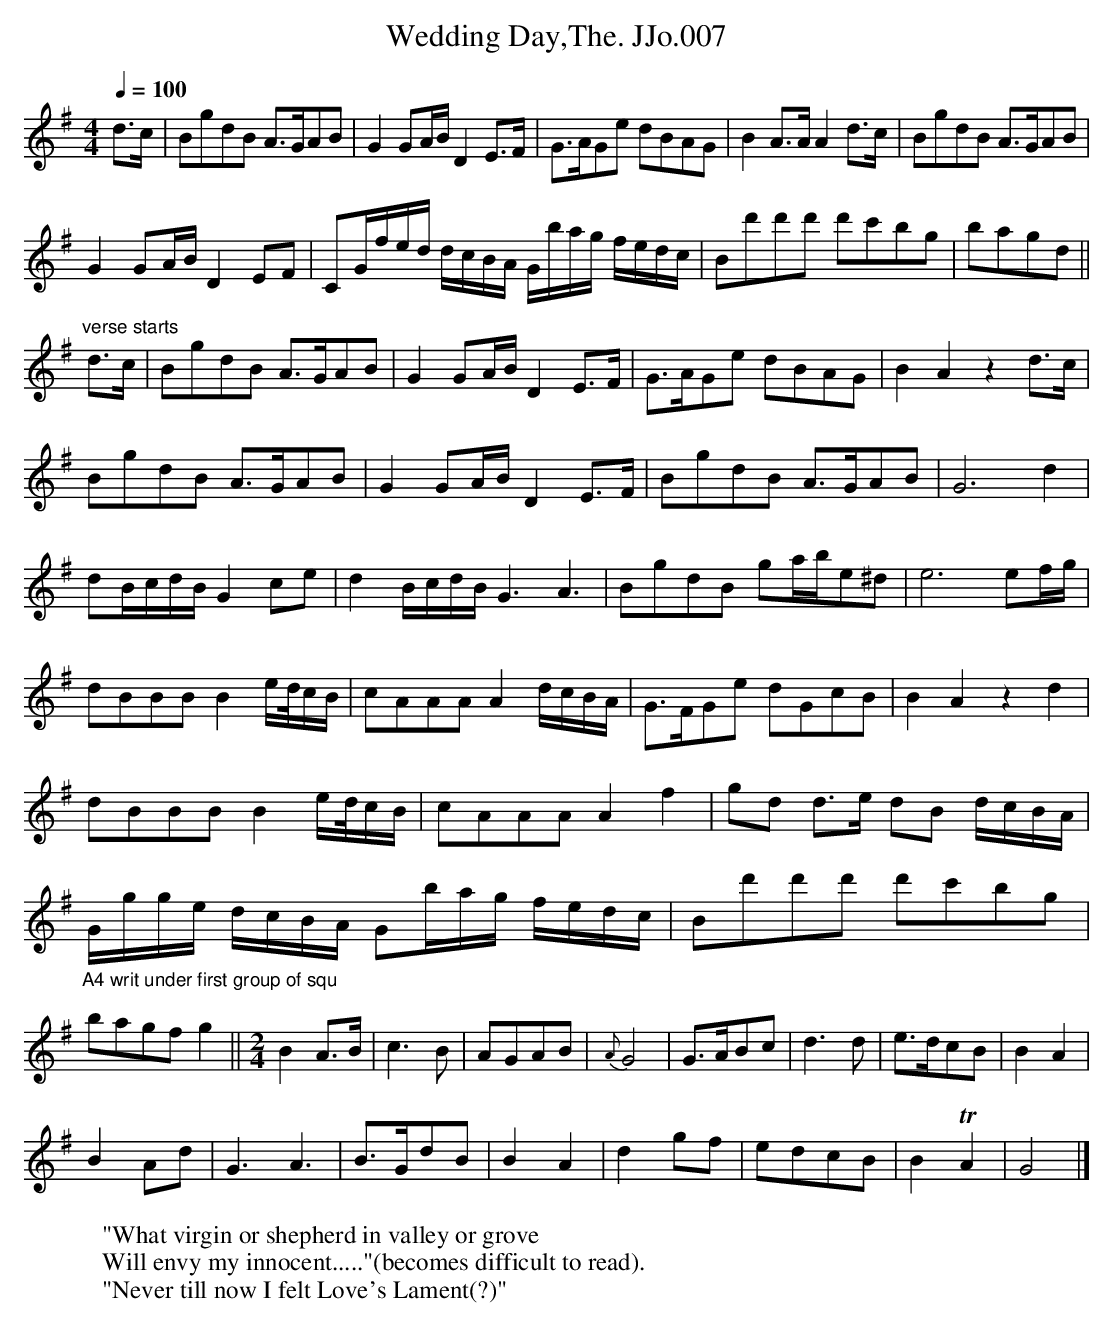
X:1
T:Wedding Day,The. JJo.007
W:"What virgin or shepherd in valley or grove
W:Will envy my innocent....."(becomes difficult to read).
M:4/4
Q:1/4=100
K:G major
d>c|BgdB A>GAB|G2GA/B/ D2E>F|G>AGe dBAG|B2A>AA2d>c|\
BgdB A>GAB|!
G2GA/B/ D2EF|\
CG/f/e/d/ d/c/B/A/ G/b/a/g/ f/e/d/c/|\
Bd'd'd' d'c'bg|bagd||!
"^verse starts"d>c|BgdB A>GAB|G2GA/B/ D2E>F|\
G>AGe dBAG|B2A2z2d>c|!
BgdB A>GAB|G2GA/B/ D2E>F|\
BgdB A>GAB|G6d2|!
dB/c/d/B/ G2 ce|d2 B/c/d/B/G3A3|\
BgdB ga/b/e^d|e6ef/g/|!
dBBB B2e/d//c/B/|cAAA A2d/c/B/A/|\
G>FGe dGcB|B2A2z2d2|!
dBBB B2e/d//c/B/|cAAA A2f2|gd d>e dB d/c/B/A/|!
"_A4 writ under first group of squ"G/g/g/e/ d/c/B/A/ Gb/a/g/ f/e/d/c/|\
Bd'd'd' d'c'bg|bagf g2||
M:2/4
W:"Never till now I felt Love's Lament(?)"
B2A>B|c3B|AGAB|{A}G4|G>ABc|d3d|e>dcB|B2A2|!
B2Ad|G3A3|B>GdB|B2A2|d2gf|edcB|B2TA2|G4|]
